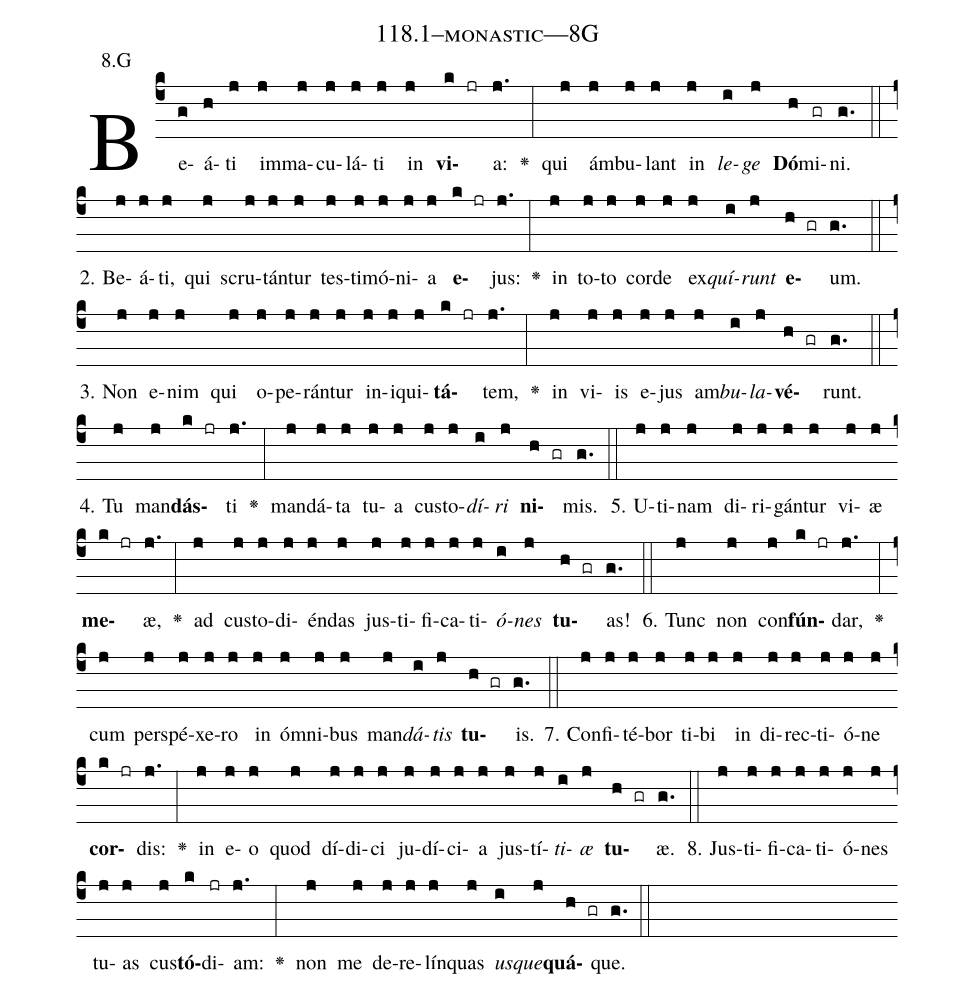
name: 118.1--monastic---8G;
annotation: 8.G;
%%
(c4)Be(g)á(h)ti(j) im(j)ma(j)cu(j)lá(j)ti(j) in(j) <b>vi</b>(k jr)a:(j.) <v>\greheightstar</v>(:) qui(j) ám(j)bu(j)lant(j) in(j) <i>le</i>(i)<i>ge</i>(j) <b>Dó</b>(h)mi(gr)ni.(g.) (::)
2. Be(j)á(j)ti,(j) qui(j) scru(j)tán(j)tur(j) tes(j)ti(j)mó(j)ni(j)a(j) <b>e</b>(k jr)jus:(j.) <v>\greheightstar</v>(:) in(j) to(j)to(j) cor(j)de(j) ex(j)<i>quí</i>(i)<i>runt</i>(j) <b>e</b>(h gr)um.(g.) (::)
3. Non(j) e(j)nim(j) qui(j) o(j)pe(j)rán(j)tur(j) in(j)i(j)qui(j)<b>tá</b>(k jr)tem,(j.) <v>\greheightstar</v>(:) in(j) vi(j)is(j) e(j)jus(j) am(j)<i>bu</i>(i)<i>la</i>(j)<b>vé</b>(h gr)runt.(g.) (::)
4. Tu(j) man(j)<b>dás</b>(k jr)ti(j.) <v>\greheightstar</v>(:) man(j)dá(j)ta(j) tu(j)a(j) cus(j)to(j)<i>dí</i>(i)<i>ri</i>(j) <b>ni</b>(h gr)mis.(g.) (::)
5. U(j)ti(j)nam(j) di(j)ri(j)gán(j)tur(j) vi(j)æ(j) <b>me</b>(k jr)æ,(j.) <v>\greheightstar</v>(:) ad(j) cus(j)to(j)di(j)én(j)das(j) jus(j)ti(j)fi(j)ca(j)ti(j)<i>ó</i>(i)<i>nes</i>(j) <b>tu</b>(h gr)as!(g.) (::)
6. Tunc(j) non(j) con(j)<b>fún</b>(k jr)dar,(j.) <v>\greheightstar</v>(:) cum(j) per(j)spé(j)xe(j)ro(j) in(j) óm(j)ni(j)bus(j) man(j)<i>dá</i>(i)<i>tis</i>(j) <b>tu</b>(h gr)is.(g.) (::)
7. Con(j)fi(j)té(j)bor(j) ti(j)bi(j) in(j) di(j)rec(j)ti(j)ó(j)ne(j) <b>cor</b>(k jr)dis:(j.) <v>\greheightstar</v>(:) in(j) e(j)o(j) quod(j) dí(j)di(j)ci(j) ju(j)dí(j)ci(j)a(j) jus(j)tí(j)<i>ti</i>(i)<i>æ</i>(j) <b>tu</b>(h gr)æ.(g.) (::)
8. Jus(j)ti(j)fi(j)ca(j)ti(j)ó(j)nes(j) tu(j)as(j) cus(j)<b>tó</b>(k)di(jr)am:(j.) <v>\greheightstar</v>(:) non(j) me(j) de(j)re(j)lín(j)quas(j) <i>us</i>(i)<i>que</i>(j)<b>quá</b>(h gr)que.(g.) (::)
